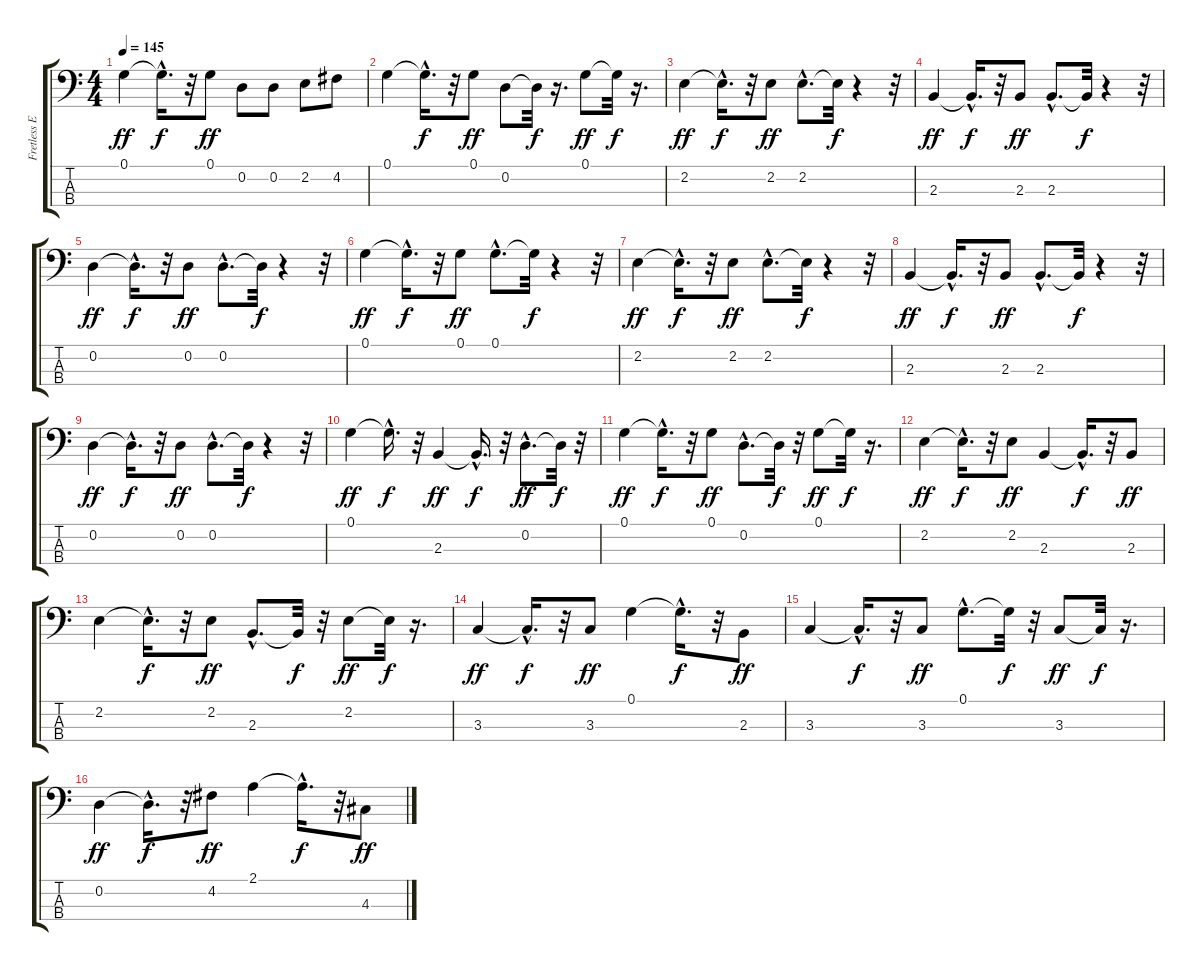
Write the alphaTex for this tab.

\track ("Fretless E.Bass" "Fretless E") {instrument fretlessbass}
\staff {score tabs}
\tuning (G2 D2 A1 E1) {hide}
\ts (4 4)
\tempo 145
\clef f4
\ks c
0.1.4{dy ff} 0.1{hac t}.16{d dy f} r.32 0.1.8{dy ff} 0.2.8 0.2.8 2.2.8 4.2.8 |
0.1.4 0.1{hac t}.16{d dy f} r.32 0.1.8{dy ff} 0.2.8 0.2{t}.32{dy f} r.16{d} 0.1.8{dy ff} 0.1{t}.32{dy f} r.16{d} |
2.2.4{dy ff} 2.2{hac t}.16{d dy f} r.32 2.2.8{dy ff} 2.2{hac}.8{d} 2.2{t}.32{dy f} r.4 r.32 |
2.3.4{dy ff} 2.3{hac t}.16{d dy f} r.32 2.3.8{dy ff} 2.3{hac}.8{d} 2.3{t}.32{dy f} r.4 r.32 |
0.2.4{dy ff} 0.2{hac t}.16{d dy f} r.32 0.2.8{dy ff} 0.2{hac}.8{d} 0.2{t}.32{dy f} r.4 r.32 |
0.1.4{dy ff} 0.1{hac t}.16{d dy f} r.32 0.1.8{dy ff} 0.1{hac}.8{d} 0.1{t}.32{dy f} r.4 r.32 |
2.2.4{dy ff} 2.2{hac t}.16{d dy f} r.32 2.2.8{dy ff} 2.2{hac}.8{d} 2.2{t}.32{dy f} r.4 r.32 |
2.3.4{dy ff} 2.3{hac t}.16{d dy f} r.32 2.3.8{dy ff} 2.3{hac}.8{d} 2.3{t}.32{dy f} r.4 r.32 |
0.2.4{dy ff} 0.2{hac t}.16{d dy f} r.32 0.2.8{dy ff} 0.2{hac}.8{d} 0.2{t}.32{dy f} r.4 r.32 |
0.1.4{dy ff} 0.1{hac t}.16{d dy f} r.32 2.3.4{dy ff} 2.3{hac t}.16{d dy f} r.32 0.2{hac}.8{d dy ff} 0.2{t}.32{dy f} r.32 |
0.1.4{dy ff} 0.1{hac t}.16{d dy f} r.32 0.1.8{dy ff} 0.2{hac}.8{d} 0.2{t}.32{dy f} r.32 0.1.8{dy ff} 0.1{t}.32{dy f} r.16{d} |
2.2.4{dy ff} 2.2{hac t}.16{d dy f} r.32 2.2.8{dy ff} 2.3.4 2.3{hac t}.16{d dy f} r.32 2.3.8{dy ff} |
2.2.4 2.2{hac t}.16{d dy f} r.32 2.2.8{dy ff} 2.3{hac}.8{d} 2.3{t}.32{dy f} r.32 2.2.8{dy ff} 2.2{t}.32{dy f} r.16{d} |
3.3.4{dy ff} 3.3{hac t}.16{d dy f} r.32 3.3.8{dy ff} 0.1.4 0.1{hac t}.16{d dy f} r.32 2.3.8{dy ff} |
3.3.4 3.3{hac t}.16{d dy f} r.32 3.3.8{dy ff} 0.1{hac}.8{d} 0.1{t}.32{dy f} r.32 3.3.8{dy ff} 3.3{t}.32{dy f} r.16{d} |
0.2.4{dy ff} 0.2{hac t}.16{d dy f} r.32 4.2.8{dy ff} 2.1.4 2.1{hac t}.16{d dy f} r.32 4.3.8{dy ff}
